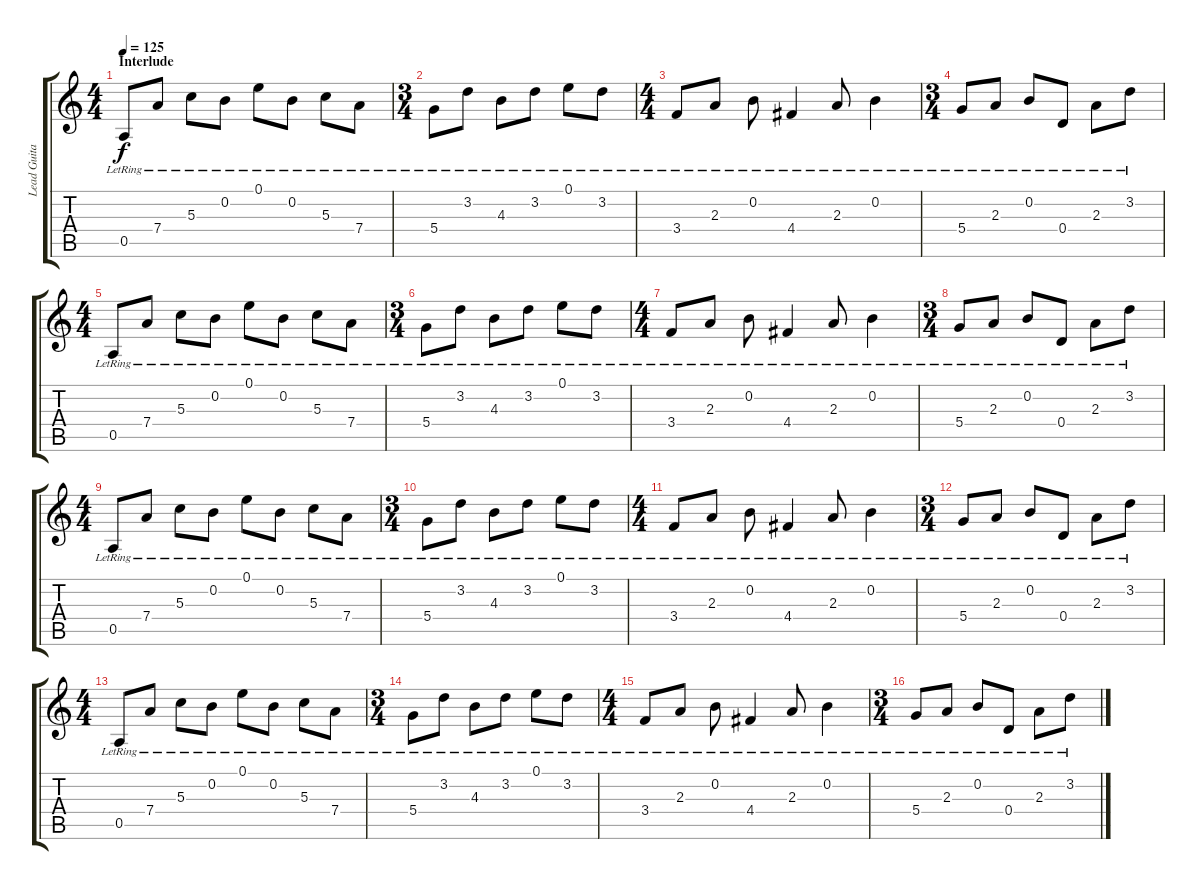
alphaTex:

\track ("Lead Guitar III" "Lead Guita") {instrument overdrivenguitar}
\staff {score tabs}
\tuning (E4 B3 G3 D3 A2 E2) {hide}
\ts (4 4)
\section ("" "Interlude")
\tempo 125
\clef g2
\ks c
0.5{lr}.8{dy f instrument electricguitarclean} 7.4{lr}.8 5.3{lr}.8 0.2{lr}.8 0.1{lr}.8 0.2{lr}.8 5.3{lr}.8 7.4{lr}.8 |
\ts (3 4)
5.4{lr}.8 3.2{lr}.8 4.3{lr}.8 3.2{lr}.8 0.1{lr}.8 3.2{lr}.8 |
\ts (4 4)
3.4{lr}.8 2.3{lr}.8 0.2{lr}.8 4.4{lr}.4 2.3{lr}.8 0.2{lr}.4 |
\ts (3 4)
5.4{lr}.8 2.3{lr}.8 0.2{lr}.8 0.4{lr}.8 2.3{lr}.8 3.2{lr}.8 |
\ts (4 4)
0.5{lr}.8 7.4{lr}.8 5.3{lr}.8 0.2{lr}.8 0.1{lr}.8 0.2{lr}.8 5.3{lr}.8 7.4{lr}.8 |
\ts (3 4)
5.4{lr}.8 3.2{lr}.8 4.3{lr}.8 3.2{lr}.8 0.1{lr}.8 3.2{lr}.8 |
\ts (4 4)
3.4{lr}.8 2.3{lr}.8 0.2{lr}.8 4.4{lr}.4 2.3{lr}.8 0.2{lr}.4 |
\ts (3 4)
5.4{lr}.8 2.3{lr}.8 0.2{lr}.8 0.4{lr}.8 2.3{lr}.8 3.2{lr}.8 |
\ts (4 4)
0.5{lr}.8 7.4{lr}.8 5.3{lr}.8 0.2{lr}.8 0.1{lr}.8 0.2{lr}.8 5.3{lr}.8 7.4{lr}.8 |
\ts (3 4)
5.4{lr}.8 3.2{lr}.8 4.3{lr}.8 3.2{lr}.8 0.1{lr}.8 3.2{lr}.8 |
\ts (4 4)
3.4{lr}.8 2.3{lr}.8 0.2{lr}.8 4.4{lr}.4 2.3{lr}.8 0.2{lr}.4 |
\ts (3 4)
5.4{lr}.8 2.3{lr}.8 0.2{lr}.8 0.4{lr}.8 2.3{lr}.8 3.2{lr}.8 |
\ts (4 4)
0.5{lr}.8 7.4{lr}.8 5.3{lr}.8 0.2{lr}.8 0.1{lr}.8 0.2{lr}.8 5.3{lr}.8 7.4{lr}.8 |
\ts (3 4)
5.4{lr}.8 3.2{lr}.8 4.3{lr}.8 3.2{lr}.8 0.1{lr}.8 3.2{lr}.8 |
\ts (4 4)
3.4{lr}.8 2.3{lr}.8 0.2{lr}.8 4.4{lr}.4 2.3{lr}.8 0.2{lr}.4 |
\ts (3 4)
5.4{lr}.8 2.3{lr}.8 0.2{lr}.8 0.4{lr}.8 2.3{lr}.8 3.2{lr}.8
